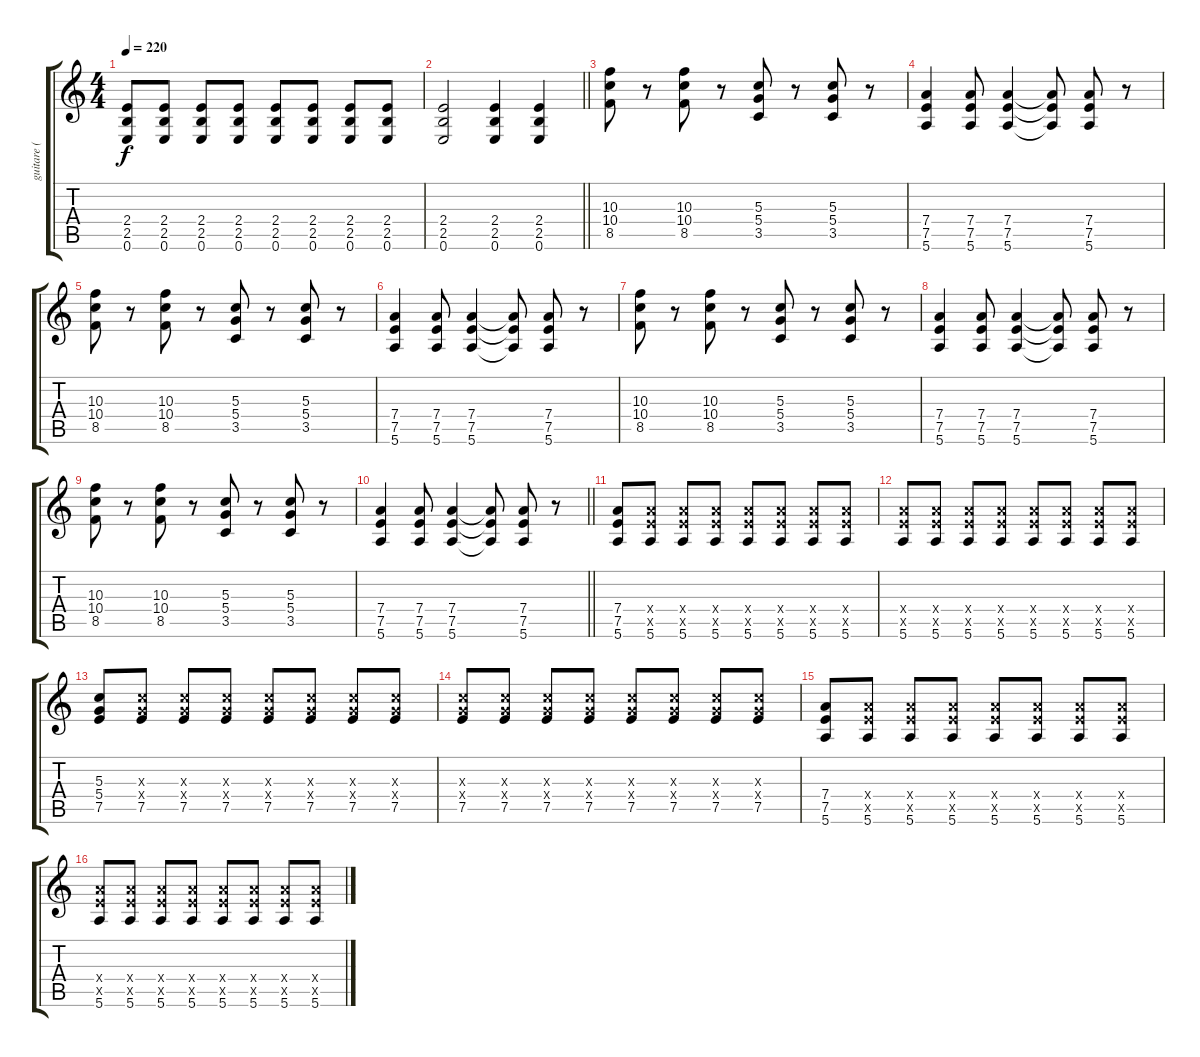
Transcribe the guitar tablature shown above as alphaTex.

\track ("guitare ( Yves ) " "guitare ( ") {instrument overdrivenguitar}
\staff {score tabs}
\tuning (E4 B3 G3 D3 A2 E2) {hide}
\ts (4 4)
\tempo 220
\clef g2
\ks c
(2.4 2.5 0.6).8{dy f} (2.4 2.5 0.6).8 (2.4 2.5 0.6).8 (2.4 2.5 0.6).8 (2.4 2.5 0.6).8 (2.4 2.5 0.6).8 (2.4 2.5 0.6).8 (2.4 2.5 0.6).8 |
\barLineRight lightlight
(2.4 2.5 0.6).2 (2.4 2.5 0.6).4 (2.4 2.5 0.6).4 |
(10.3 10.4 8.5).8 r.8 (10.3 10.4 8.5).8 r.8 (5.3 5.4 3.5).8 r.8 (5.3 5.4 3.5).8 r.8 |
(7.4 7.5 5.6).4 (7.4 7.5 5.6).8 (7.4 7.5 5.6).4 (7.4{t} 7.5{t} 5.6{t}).8 (7.4 7.5 5.6).8 r.8 |
(10.3 10.4 8.5).8 r.8 (10.3 10.4 8.5).8 r.8 (5.3 5.4 3.5).8 r.8 (5.3 5.4 3.5).8 r.8 |
(7.4 7.5 5.6).4 (7.4 7.5 5.6).8 (7.4 7.5 5.6).4 (7.4{t} 7.5{t} 5.6{t}).8 (7.4 7.5 5.6).8 r.8 |
(10.3 10.4 8.5).8 r.8 (10.3 10.4 8.5).8 r.8 (5.3 5.4 3.5).8 r.8 (5.3 5.4 3.5).8 r.8 |
(7.4 7.5 5.6).4 (7.4 7.5 5.6).8 (7.4 7.5 5.6).4 (7.4{t} 7.5{t} 5.6{t}).8 (7.4 7.5 5.6).8 r.8 |
(10.3 10.4 8.5).8 r.8 (10.3 10.4 8.5).8 r.8 (5.3 5.4 3.5).8 r.8 (5.3 5.4 3.5).8 r.8 |
\barLineRight lightlight
(7.4 7.5 5.6).4 (7.4 7.5 5.6).8 (7.4 7.5 5.6).4 (7.4{t} 7.5{t} 5.6{t}).8 (7.4 7.5 5.6).8 r.8 |
(7.4 7.5 5.6).8 (7.4{x} 7.5{x} 5.6).8 (7.4{x} 7.5{x} 5.6).8 (7.4{x} 7.5{x} 5.6).8 (7.4{x} 7.5{x} 5.6).8 (7.4{x} 7.5{x} 5.6).8 (7.4{x} 7.5{x} 5.6).8 (7.4{x} 7.5{x} 5.6).8 |
(7.4{x} 7.5{x} 5.6).8 (7.4{x} 7.5{x} 5.6).8 (7.4{x} 7.5{x} 5.6).8 (7.4{x} 7.5{x} 5.6).8 (7.4{x} 7.5{x} 5.6).8 (7.4{x} 7.5{x} 5.6).8 (7.4{x} 7.5{x} 5.6).8 (7.4{x} 7.5{x} 5.6).8 |
(5.3 5.4 7.5).8 (5.3{x} 5.4{x} 7.5).8 (5.3{x} 5.4{x} 7.5).8 (5.3{x} 5.4{x} 7.5).8 (5.3{x} 5.4{x} 7.5).8 (5.3{x} 5.4{x} 7.5).8 (5.3{x} 5.4{x} 7.5).8 (5.3{x} 5.4{x} 7.5).8 |
(5.3{x} 5.4{x} 7.5).8 (5.3{x} 5.4{x} 7.5).8 (5.3{x} 5.4{x} 7.5).8 (5.3{x} 5.4{x} 7.5).8 (5.3{x} 5.4{x} 7.5).8 (5.3{x} 5.4{x} 7.5).8 (5.3{x} 5.4{x} 7.5).8 (5.3{x} 5.4{x} 7.5).8 |
(7.4 7.5 5.6).8 (7.4{x} 7.5{x} 5.6).8 (7.4{x} 7.5{x} 5.6).8 (7.4{x} 7.5{x} 5.6).8 (7.4{x} 7.5{x} 5.6).8 (7.4{x} 7.5{x} 5.6).8 (7.4{x} 7.5{x} 5.6).8 (7.4{x} 7.5{x} 5.6).8 |
(7.4{x} 7.5{x} 5.6).8 (7.4{x} 7.5{x} 5.6).8 (7.4{x} 7.5{x} 5.6).8 (7.4{x} 7.5{x} 5.6).8 (7.4{x} 7.5{x} 5.6).8 (7.4{x} 7.5{x} 5.6).8 (7.4{x} 7.5{x} 5.6).8 (7.4{x} 7.5{x} 5.6).8
